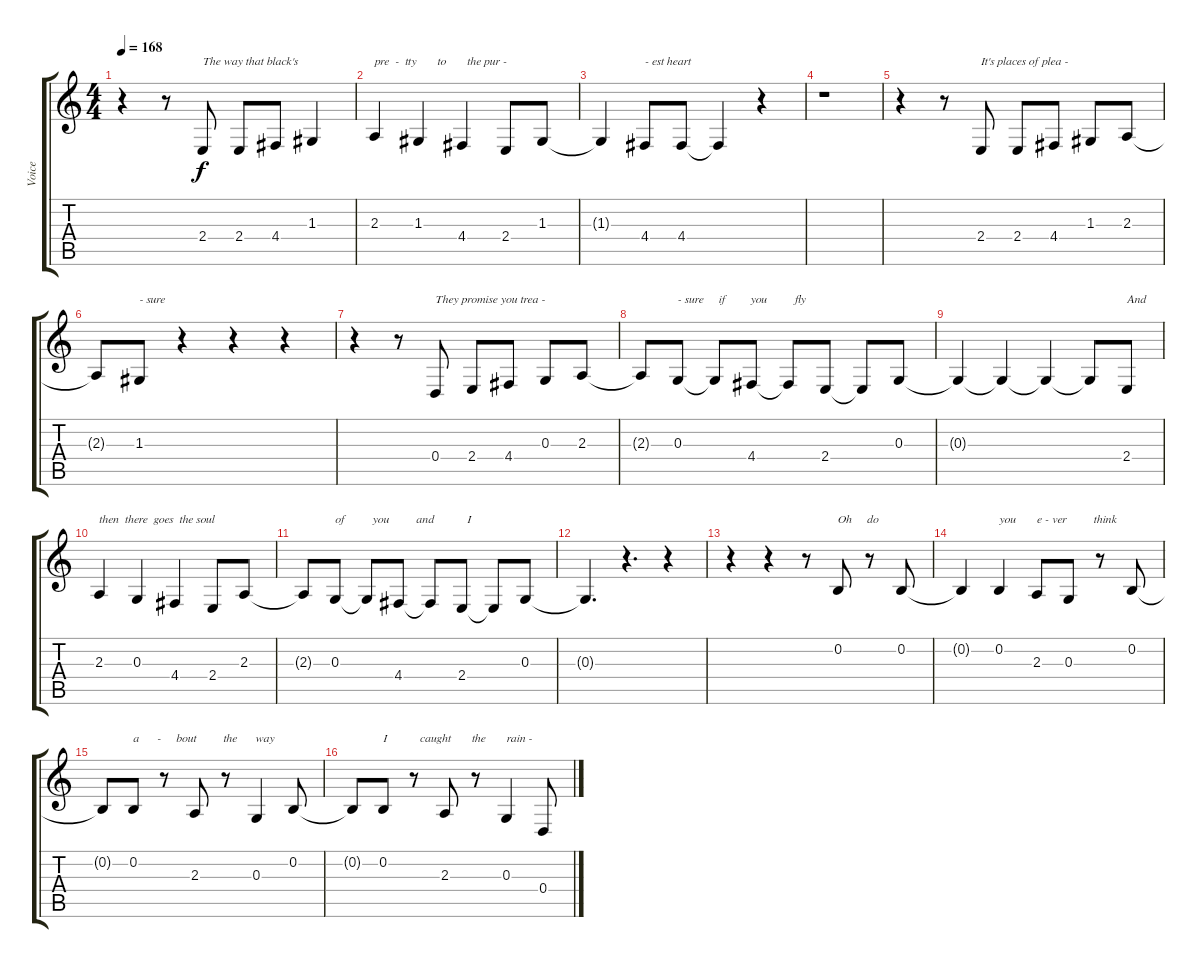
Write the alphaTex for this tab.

\track ("Voice" "Voice") {instrument violin}
\staff {score tabs}
\tuning (E4 B3 G3 D3 A2 E2) {hide}
\ts (4 4)
\tempo 168
\clef g2
\ks c
r.4{dy f} r.8 2.4.8{txt "The way that black's"} 2.4.8 4.4.8 1.3.4 |
2.3.4{txt "pre  -  tty       to       the pur -"} 1.3.4 4.4.4 2.4.8 1.3.8 |
1.3{t}.4 4.4.8{txt "- est heart"} 4.4.8 4.4{t}.4 r.4 |
r.1 |
r.4 r.8 2.4.8{txt "It's places of plea -"} 2.4.8 4.4.8 1.3.8 2.3.8 |
2.3{t}.8 1.3.8{txt "- sure"} r.4 r.4 r.4 |
r.4 r.8 0.4.8{txt "They promise you trea -"} 2.4.8 4.4.8 0.3.8 2.3.8 |
2.3{t}.8 0.3.8{txt "- sure     if        you         fly"} 0.3{t}.8 4.4.8 4.4{t}.8 2.4.8 2.4{t}.8 0.3.8 |
0.3{t}.4 0.3{t}.4 0.3{t}.4 0.3{t}.8 2.4.8{txt "And"} |
2.3.4{txt "then  there  goes  the soul "} 0.3.4 4.4.4 2.4.8 2.3.8 |
2.3{t}.8 0.3.8{txt "of         you         and           I"} 0.3{t}.8 4.4.8 4.4{t}.8 2.4.8 2.4{t}.8 0.3.8 |
0.3{t}.4{d} r.4{d} r.4 |
r.4 r.4 r.8 0.2.8{txt "Oh     do"} r.8 0.2.8 |
0.2{t}.4 0.2.4{txt "you       e - ver         think"} 2.3.8 0.3.8 r.8 0.2.8 |
0.2{t}.8 0.2.8{txt "a      -     bout         the      way "} r.8 2.3.8 r.8 0.3.4 0.2.8 |
0.2{t}.8 0.2.8{txt "I           caught       the       rain -"} r.8 2.3.8 r.8 0.3.4 0.4.8
